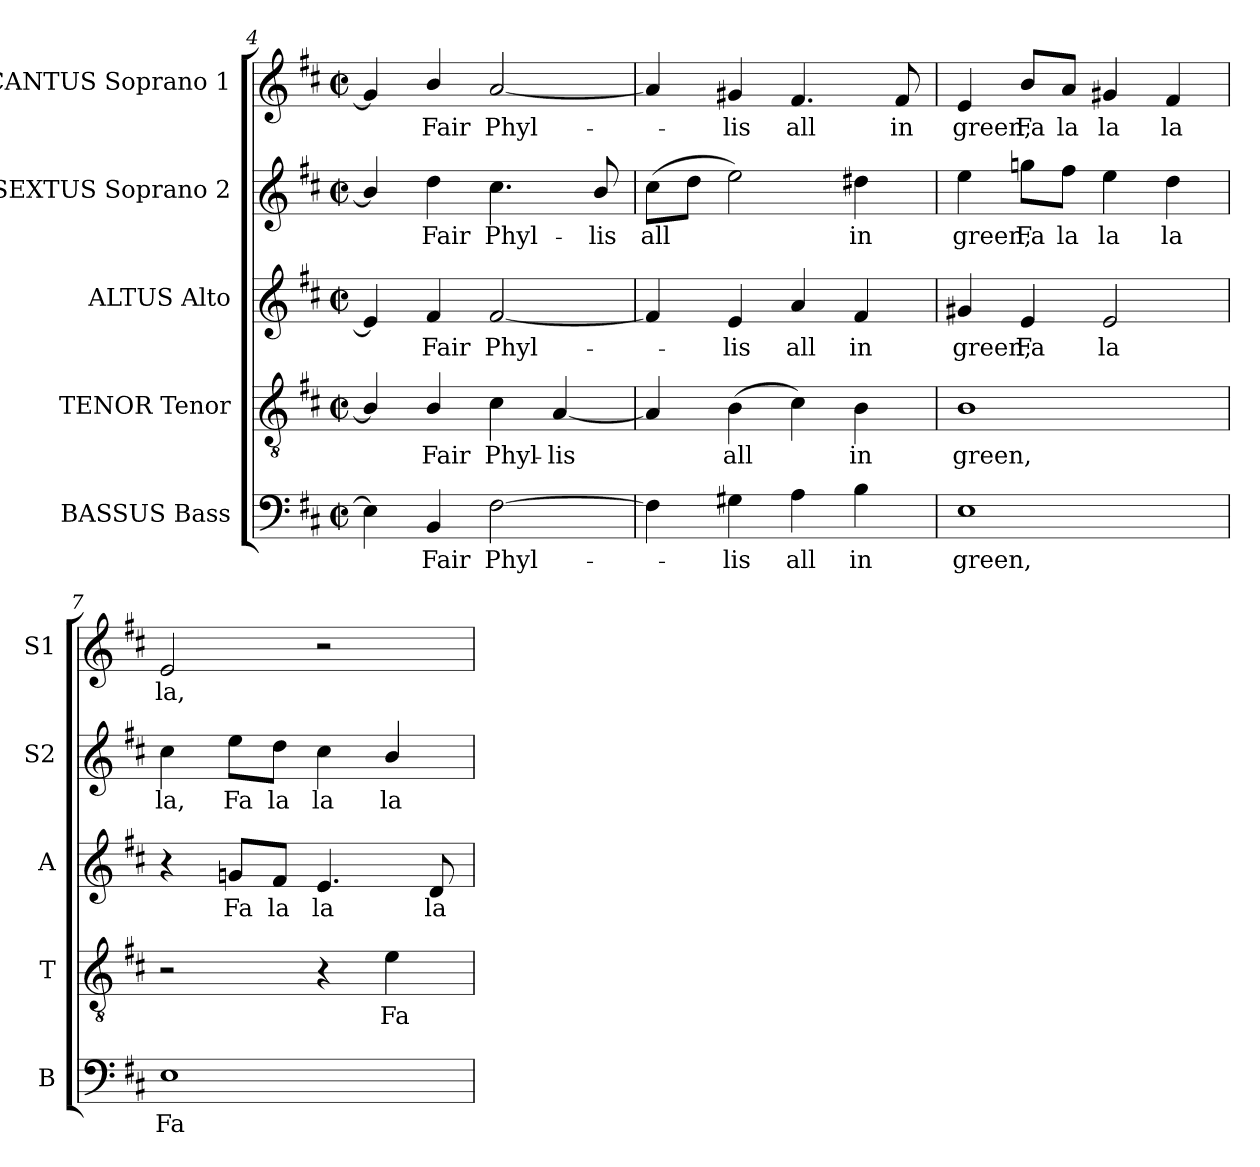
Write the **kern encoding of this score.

**kern	**text	**kern	**text	**kern	**text	**kern	**text	**kern	**text
*part5	*part5	*part4	*part4	*part3	*part3	*part2	*part2	*part1	*part1
*staff5	*staff5	*staff4	*staff4	*staff3	*staff3	*staff2	*staff2	*staff1	*staff1
*I"BASSUS Bass	*	*I"TENOR Tenor	*	*I"ALTUS Alto	*	*I"SEXTUS Soprano 2	*	*I"CANTUS Soprano 1	*
*I'B	*	*I'T	*	*I'A	*	*I'S2	*	*I'S1	*
*clefF4	*	*clefGv2	*	*clefG2	*	*clefG2	*	*clefG2	*
*	*	*ITrd7c12	*	*	*	*	*	*	*
*k[f#c#]	*	*k[f#c#]	*	*k[f#c#]	*	*k[f#c#]	*	*k[f#c#]	*
*D:	*	*D:	*	*D:	*	*D:	*	*D:	*
*M2/2	*	*M2/2	*	*M2/2	*	*M2/2	*	*M2/2	*
*met(c|)	*	*met(c|)	*	*met(c|)	*	*met(c|)	*	*met(c|)	*
=4	=4	=4	=4	=4	=4	=4	=4	=4	=4
4Ei\]	.	4BBi/]	.	4ei/]	.	4bi/]	.	4g#i/]	.
!	!LO:LY:b:color=#000000	!	!	!	!	!	!	!	!
!	!	!	!LO:LY:b:color=#000000	!	!	!	!	!	!
!	!	!	!	!	!LO:LY:b:color=#000000	!	!	!	!
!	!	!	!	!	!	!	!LO:LY:b:color=#000000	!	!
!	!	!	!	!	!	!	!	!	!LO:LY:b:color=#000000
4BBi/	Fair	4BBi/	Fair	4f#i/	Fair	4ddi\	Fair	4bi/	Fair
!	!LO:LY:b:color=#000000	!	!	!	!	!	!	!	!
!	!	!	!LO:LY:b:color=#000000	!	!	!	!	!	!
!	!	!	!	!	!LO:LY:b:color=#000000	!	!	!	!
!	!	!	!	!	!	!	!LO:LY:b:color=#000000	!	!
!	!	!	!	!	!	!	!	!	!LO:LY:b:color=#000000
[2F#i\	Phyl-	4C#i\	Phyl-	[2f#i/	Phyl-	4.cc#i\	Phyl-	[2ai/	Phyl-
!	!	!	!LO:LY:b:color=#000000	!	!	!	!	!	!
.	.	[4AAi/	-lis	.	.	.	.	.	.
!	!	!	!	!	!	!	!LO:LY:b:color=#000000	!	!
.	.	.	.	.	.	8bi/	-lis	.	.
=5	=5	=5	=5	=5	=5	=5	=5	=5	=5
!	!	!	!	!	!	!	!LO:LY:b:color=#000000	!	!
4F#i\]	.	4AAi/]	.	4f#i/]	.	(8cc#i\L	all	4ai/]	.
.	.	.	.	.	.	8ddi\J	.	.	.
!	!LO:LY:b:color=#000000	!	!	!	!	!	!	!	!
!	!	!	!LO:LY:b:color=#000000	!	!	!	!	!	!
!	!	!	!	!	!LO:LY:b:color=#000000	!	!	!	!
!	!	!	!	!	!	!	!	!	!LO:LY:b:color=#000000
4G#Xi\	-lis	(4BBi\	all	4ei/	-lis	2eei\)	.	4g#Xi/	-lis
!	!LO:LY:b:color=#000000	!	!	!	!	!	!	!	!
!	!	!	!	!	!LO:LY:b:color=#000000	!	!	!	!
!	!	!	!	!	!	!	!	!	!LO:LY:b:color=#000000
4Ai\	all	4C#i\)	.	4ai/	all	.	.	4.f#i/	all
!	!LO:LY:b:color=#000000	!	!	!	!	!	!	!	!
!	!	!	!LO:LY:b:color=#000000	!	!	!	!	!	!
!	!	!	!	!	!LO:LY:b:color=#000000	!	!	!	!
!	!	!	!	!	!	!	!LO:LY:b:color=#000000	!	!
4Bi\	in	4BBi\	in	4f#i/	in	4dd#Xi\	in	.	.
!	!	!	!	!	!	!	!	!	!LO:LY:b:color=#000000
.	.	.	.	.	.	.	.	8f#i/	in
=6	=6	=6	=6	=6	=6	=6	=6	=6	=6
!	!LO:LY:b:color=#000000	!	!	!	!	!	!	!	!
!	!	!	!LO:LY:b:color=#000000	!	!	!	!	!	!
!	!	!	!	!	!LO:LY:b:color=#000000	!	!	!	!
!	!	!	!	!	!	!	!LO:LY:b:color=#000000	!	!
!	!	!	!	!	!	!	!	!	!LO:LY:b:color=#000000
1Ei	green,	1BBi	green,	4g#Xi/	green,	4eei\	green,	4ei/	green,
!	!	!	!	!	!LO:LY:b:color=#000000	!	!	!	!
!	!	!	!	!	!	!	!LO:LY:b:color=#000000	!	!
!	!	!	!	!	!	!	!	!	!LO:LY:b:color=#000000
.	.	.	.	4ei/	Fa	8ggni\L	Fa	8bi/L	Fa
!	!	!	!	!	!	!	!LO:LY:b:color=#000000	!	!
!	!	!	!	!	!	!	!	!	!LO:LY:b:color=#000000
.	.	.	.	.	.	8ff#i\J	la	8ai/J	la
!	!	!	!	!	!LO:LY:b:color=#000000	!	!	!	!
!	!	!	!	!	!	!	!LO:LY:b:color=#000000	!	!
!	!	!	!	!	!	!	!	!	!LO:LY:b:color=#000000
.	.	.	.	2ei/	la	4eei\	la	4g#Xi/	la
!	!	!	!	!	!	!	!LO:LY:b:color=#000000	!	!
!	!	!	!	!	!	!	!	!	!LO:LY:b:color=#000000
.	.	.	.	.	.	4ddi\	la	4f#i/	la
!!LO:LB:g=z
=7	=7	=7	=7	=7	=7	=7	=7	=7	=7
!	!LO:LY:b:color=#000000	!	!	!	!	!	!	!	!
!	!	!	!	!	!	!	!LO:LY:b:color=#000000	!	!
!	!	!	!	!	!	!	!	!	!LO:LY:b:color=#000000
1Ei	Fa	2r	.	4r	.	4cc#i\	la,	2ei/	la,
!	!	!	!	!	!LO:LY:b:color=#000000	!	!	!	!
!	!	!	!	!	!	!	!LO:LY:b:color=#000000	!	!
.	.	.	.	8gni/L	Fa	8eei\L	Fa	.	.
!	!	!	!	!	!LO:LY:b:color=#000000	!	!	!	!
!	!	!	!	!	!	!	!LO:LY:b:color=#000000	!	!
.	.	.	.	8f#i/J	la	8ddi\J	la	.	.
!	!	!	!	!	!LO:LY:b:color=#000000	!	!	!	!
!	!	!	!	!	!	!	!LO:LY:b:color=#000000	!	!
.	.	4r	.	4.ei/	la	4cc#i\	la	2r	.
!	!	!	!LO:LY:b:color=#000000	!	!	!	!	!	!
!	!	!	!	!	!	!	!LO:LY:b:color=#000000	!	!
.	.	4Ei\	Fa	.	.	4bi/	la	.	.
!	!	!	!	!	!LO:LY:b:color=#000000	!	!	!	!
.	.	.	.	8di/	la	.	.	.	.
=	=	=	=	=	=	=	=	=	=
*-	*-	*-	*-	*-	*-	*-	*-	*-	*-
